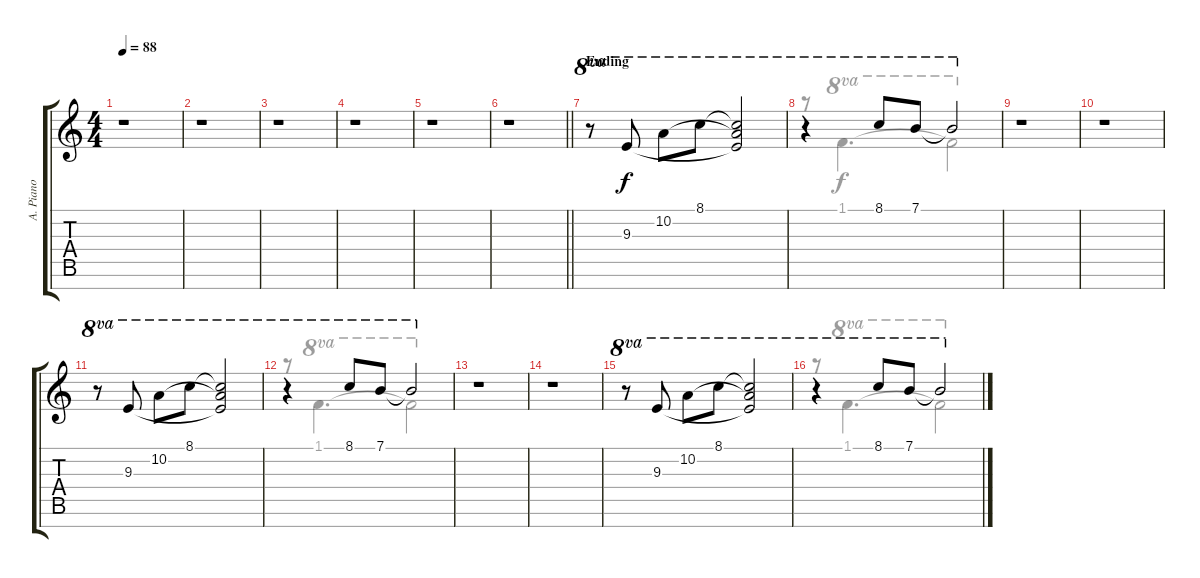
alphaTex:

\track ("A. Piano" "A. Piano") {instrument acousticgrandpiano}
\staff {score tabs}
\tuning (E5 B4 G4 D4 A3 E3 B2) {hide}
\voice
\ts (4 4)
\tempo 88
\clef g2
\ks c
r.1{dy f} |
r.1 |
r.1 |
r.1 |
r.1 |
\barLineRight lightlight
r.1 |
\section ("" "Ending")
r.8{ot 8va} 9.3.8{ot 8va} 10.2.8{ot 8va} 8.1.8{ot 8va} (8.1{t} 10.2{t} 9.3{t}).2{ot 8va} |
r.4{ot 8va} 8.1.8{ot 8va} 7.1.8{ot 8va} 7.1{t}.2{ot 8va} |
r.1 |
r.1 |
r.8{ot 8va} 9.3.8{ot 8va} 10.2.8{ot 8va} 8.1.8{ot 8va} (8.1{t} 10.2{t} 9.3{t}).2{ot 8va} |
r.4{ot 8va} 8.1.8{ot 8va} 7.1.8{ot 8va} 7.1{t}.2{ot 8va} |
r.1 |
r.1 |
r.8{ot 8va} 9.3.8{ot 8va} 10.2.8{ot 8va} 8.1.8{ot 8va} (8.1{t} 10.2{t} 9.3{t}).2{ot 8va} |
r.4{ot 8va} 8.1.8{ot 8va} 7.1.8{ot 8va} 7.1{t}.2{ot 8va}
\voice
\clef g2
\ottava regular
\simile none
\ks c
|
|
|
|
|
\barLineRight lightlight
|
|
r.8 1.1.4{d ot 8va} 1.1{t}.2{ot 8va} |
|
|
|
r.8 1.1.4{d ot 8va} 1.1{t}.2{ot 8va} |
|
|
|
r.8 1.1.4{d ot 8va} 1.1{t}.2{ot 8va}
